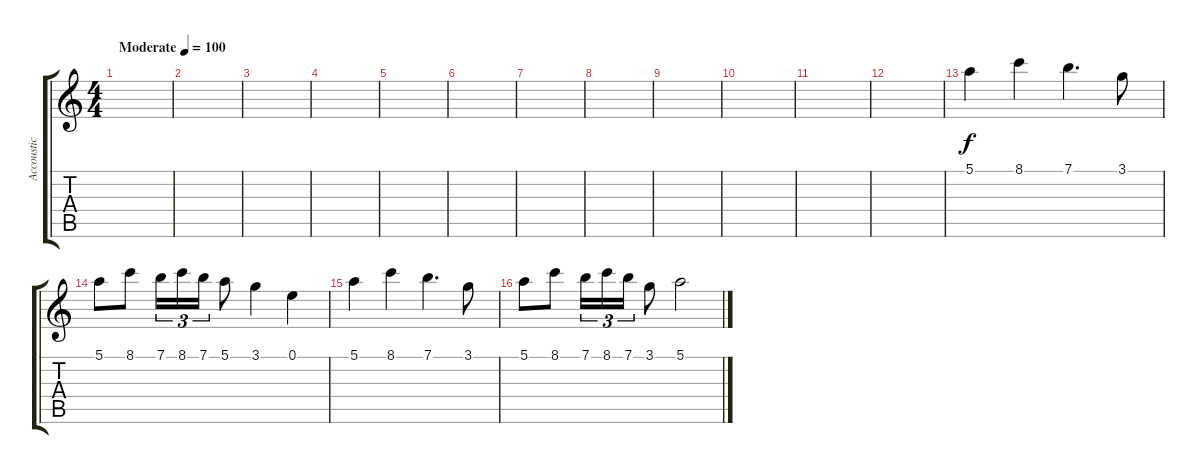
\track ("Accoustic Guitar" "Accoustic ") {instrument acousticguitarsteel}
\staff {score tabs}
\tuning (E4 B3 G3 D3 A2 E2) {hide}
\ts (4 4)
\tempo (100 "Moderate")
\clef g2
\ks c
|
|
|
|
|
|
|
|
|
|
|
|
5.1.4 8.1.4 7.1.4{d} 3.1.8 |
5.1.8 8.1.8 7.1.16{tu (3 2)} 8.1.16{tu (3 2)} 7.1.16{tu (3 2)} 5.1.8 3.1.4 0.1.4 |
5.1.4 8.1.4 7.1.4{d} 3.1.8 |
5.1.8 8.1.8 7.1.16{tu (3 2)} 8.1.16{tu (3 2)} 7.1.16{tu (3 2)} 3.1.8 5.1.2
